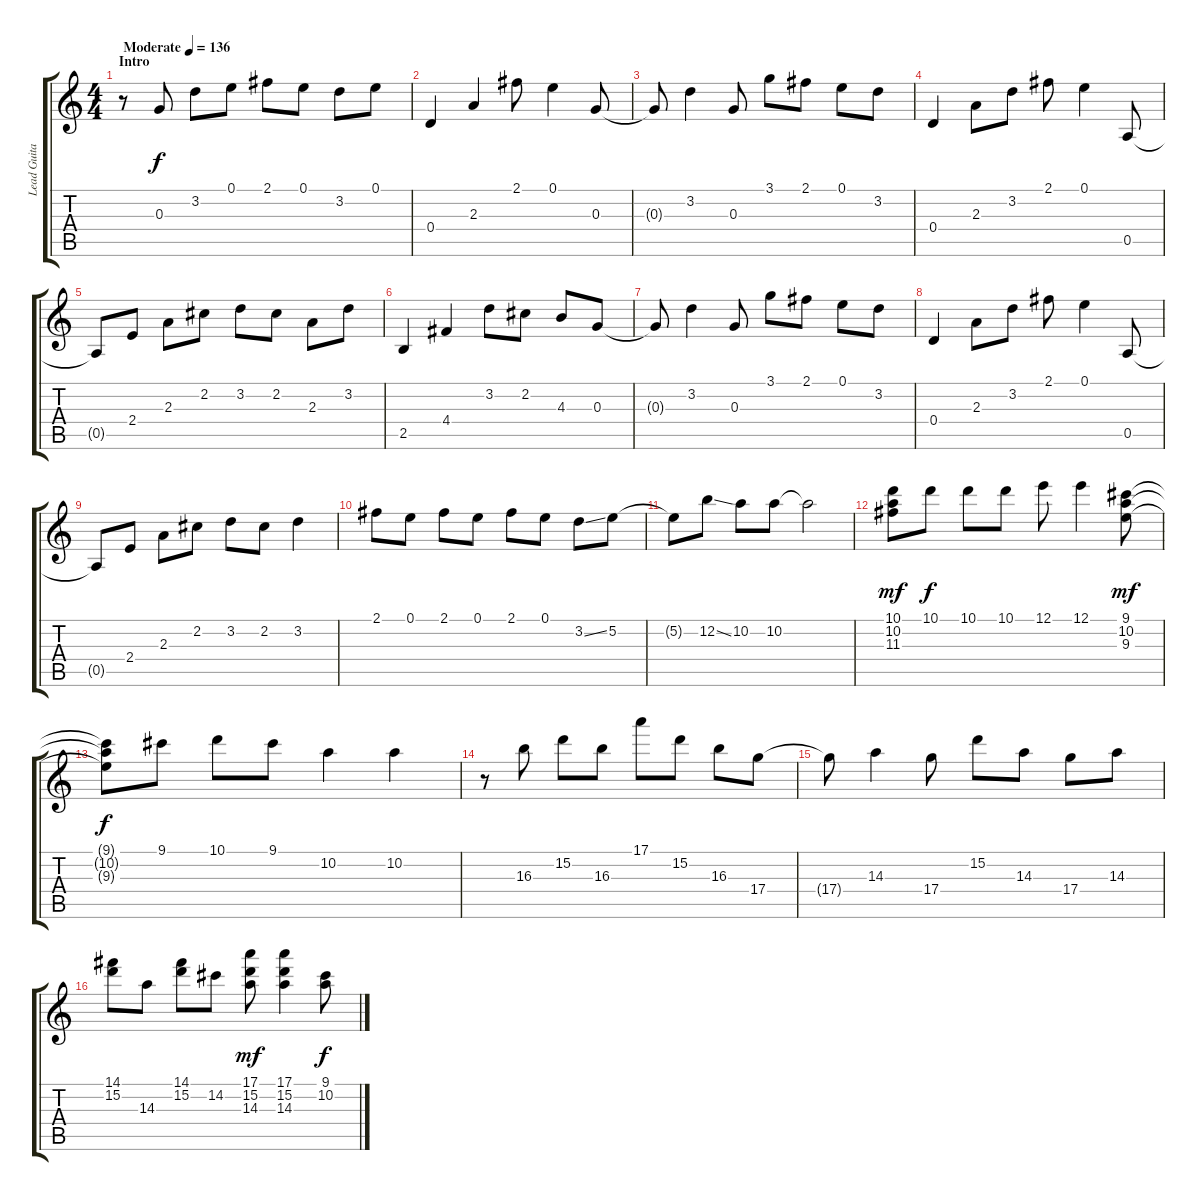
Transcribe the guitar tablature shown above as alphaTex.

\track ("Lead Guitar" "Lead Guita") {instrument electricguitarjazz}
\staff {score tabs}
\tuning (E4 B3 G3 D3 A2 E2) {hide}
\ts (4 4)
\section ("" "Intro")
\tempo (136 "Moderate")
\clef g2
\ks c
r.8{dy f instrument electricguitarjazz} 0.3.8 3.2.8 0.1.8 2.1.8 0.1.8 3.2.8 0.1.8 |
0.4.4 2.3.4 2.1.8 0.1.4 0.3.8 |
0.3{t}.8 3.2.4 0.3.8 3.1.8 2.1.8 0.1.8 3.2.8 |
0.4.4 2.3.8 3.2.8 2.1.8 0.1.4 0.5.8 |
0.5{t}.8 2.4.8 2.3.8 2.2.8 3.2.8 2.2.8 2.3.8 3.2.8 |
2.5.4 4.4.4 3.2.8 2.2.8 4.3.8 0.3.8 |
0.3{t}.8 3.2.4 0.3.8 3.1.8 2.1.8 0.1.8 3.2.8 |
0.4.4 2.3.8 3.2.8 2.1.8 0.1.4 0.5.8 |
0.5{t}.8 2.4.8 2.3.8 2.2.8 3.2.8 2.2.8 3.2.4 |
2.1.8 0.1.8 2.1.8 0.1.8 2.1.8 0.1.8 3.2{ss}.8 5.2.8 |
5.2{t}.8 12.2{ss}.8 10.2.8 10.2.8 10.2{t}.2 |
(10.1 10.2 11.3).8{dy mf} 10.1.8{dy f} 10.1.8 10.1.8 12.1.8 12.1.4 (9.1 10.2 9.3).8{dy mf} |
(9.1{t} 10.2{t} 9.3{t}).8{dy f} 9.1.8 10.1.8 9.1.8 10.2.4 10.2.4 |
r.8 16.3.8 15.2.8 16.3.8 17.1.8 15.2.8 16.3.8 17.4.8 |
17.4{t}.8 14.3.4 17.4.8 15.2.8 14.3.8 17.4.8 14.3.8 |
(14.1 15.2).8 14.3.8 (14.1 15.2).8 14.2.8 (17.1 15.2 14.3).8{dy mf} (17.1 15.2 14.3).4 (9.1 10.2).8{dy f}
